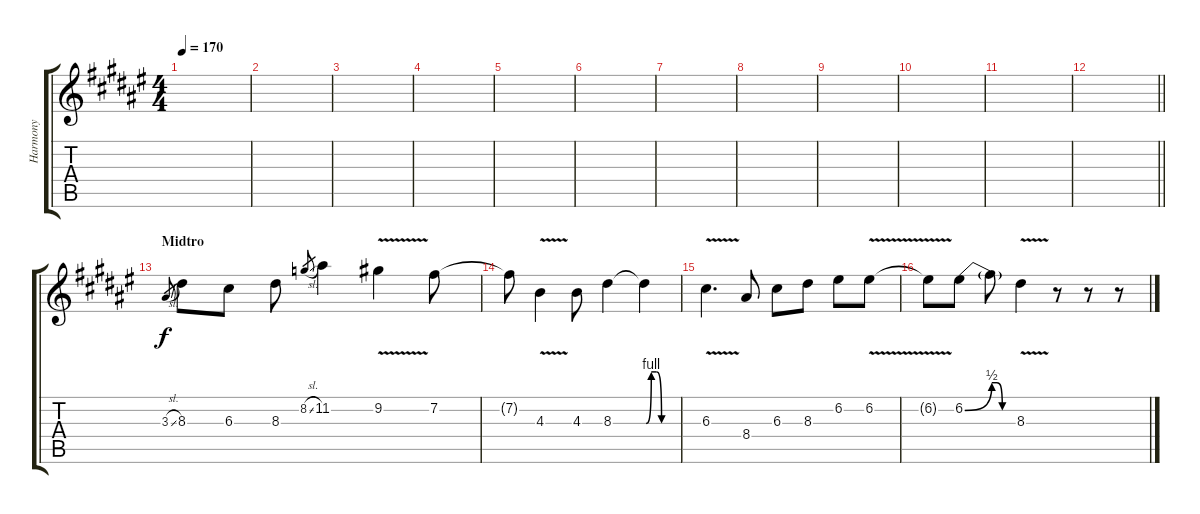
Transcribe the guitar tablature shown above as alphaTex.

\track ("Harmony" "Harmony") {instrument overdrivenguitar}
\staff {score tabs}
\tuning (E4 B3 G3 D3 A2 E2) {hide}
\ts (4 4)
\tempo 170
\clef g2
\ks f#
|
|
|
|
|
|
|
|
|
|
|
\barLineRight lightlight
|
\section ("" "Midtro")
3.3{sl}.8{gr dy f} 8.3.8 6.3.8 8.3.8 8.2{sl}.8{gr} 11.2.4 9.2{v}.4 7.2.8 |
7.2{t}.8 4.3{v}.4 4.3.8 8.3.4 8.3{be (custom 0 0 10 4 20 4 30 0 60 0) t}.4 |
6.3{v}.4{d} 8.4.8 6.3.8 8.3.8 6.2.8 6.2{v}.8 |
6.2{t}.8 6.2{be (bend 0 0 60 2)}.8 6.2{be (custom 0 2 15 2 30 0 60 0) t}.8 8.3{v}.4 r.8 r.8 r.8
